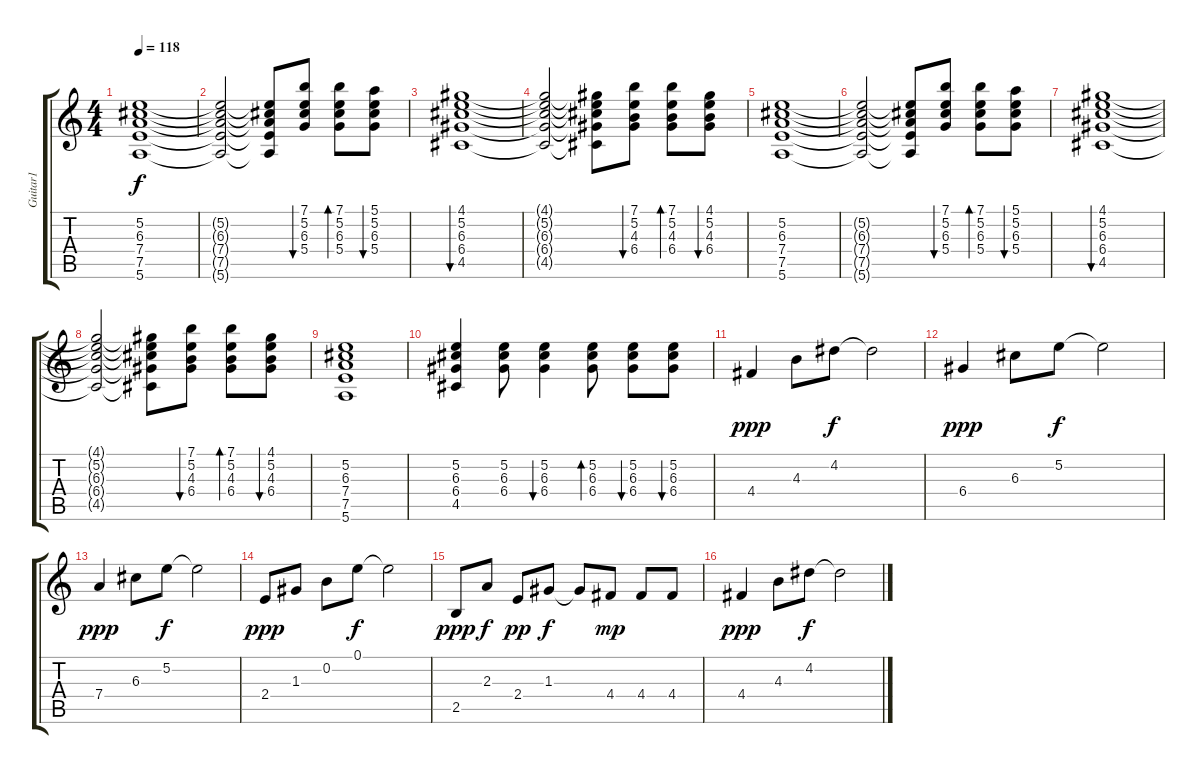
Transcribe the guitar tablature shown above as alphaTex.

\track ("Guitar1" "Guitar1") {instrument acousticguitarnylon}
\staff {score tabs}
\tuning (E4 B3 G3 D3 A2 E2) {hide}
\ts (4 4)
\tempo 118
\clef g2
\ks c
(5.2 6.3 7.4 7.5 5.6).1{dy f} |
(5.2{t} 6.3{t} 7.4{t} 7.5{t} 5.6{t}).2 (5.2{t} 6.3{t} 7.4{t} 7.5{t} 5.6{t}).8 (7.1 5.2 6.3 5.4).8{bu 30} (7.1 5.2 6.3 5.4).8{bd 30} (5.1 5.2 6.3 5.4).8{bu 30} |
(4.1 5.2 6.3 6.4 4.5).1{bu 120} |
(4.1{t} 5.2{t} 6.3{t} 6.4{t} 4.5{t}).2 (4.1{t} 5.2{t} 6.3{t} 6.4{t} 4.5{t}).8 (7.1 5.2 4.3 6.4).8{bu 30} (7.1 5.2 4.3 6.4).8{bd 30} (4.1 5.2 4.3 6.4).8{bu 30} |
(5.2 6.3 7.4 7.5 5.6).1 |
(5.2{t} 6.3{t} 7.4{t} 7.5{t} 5.6{t}).2 (5.2{t} 6.3{t} 7.4{t} 7.5{t} 5.6{t}).8 (7.1 5.2 6.3 5.4).8{bu 30} (7.1 5.2 6.3 5.4).8{bd 30} (5.1 5.2 6.3 5.4).8{bu 30} |
(4.1 5.2 6.3 6.4 4.5).1{bu 120} |
(4.1{t} 5.2{t} 6.3{t} 6.4{t} 4.5{t}).2 (4.1{t} 5.2{t} 6.3{t} 6.4{t} 4.5{t}).8 (7.1 5.2 4.3 6.4).8{bu 30} (7.1 5.2 4.3 6.4).8{bd 30} (4.1 5.2 4.3 6.4).8{bu 30} |
(5.2 6.3 7.4 7.5 5.6).1 |
(5.2 6.3 6.4 4.5).4 (5.2 6.3 6.4).8 (5.2 6.3 6.4).4{bu 30} (5.2 6.3 6.4).8{bd 30} (5.2 6.3 6.4).8{bu 30} (5.2 6.3 6.4).8{bu 30} |
4.4.4{dy ppp} 4.3.8 4.2.8{dy f} 4.2{t}.2 |
6.4.4{dy ppp} 6.3.8 5.2.8{dy f} 5.2{t}.2 |
7.4.4{dy ppp} 6.3.8 5.2.8{dy f} 5.2{t}.2 |
2.4.8{dy ppp} 1.3.8 0.2.8 0.1.8{dy f} 0.1{t}.2 |
2.5.8{dy ppp} 2.3.8{dy f} 2.4.8{dy pp} 1.3.8{dy f} 1.3{t}.8 4.4.8{dy mp} 4.4.8 4.4.8 |
4.4.4{dy ppp} 4.3.8 4.2.8{dy f} 4.2{t}.2
